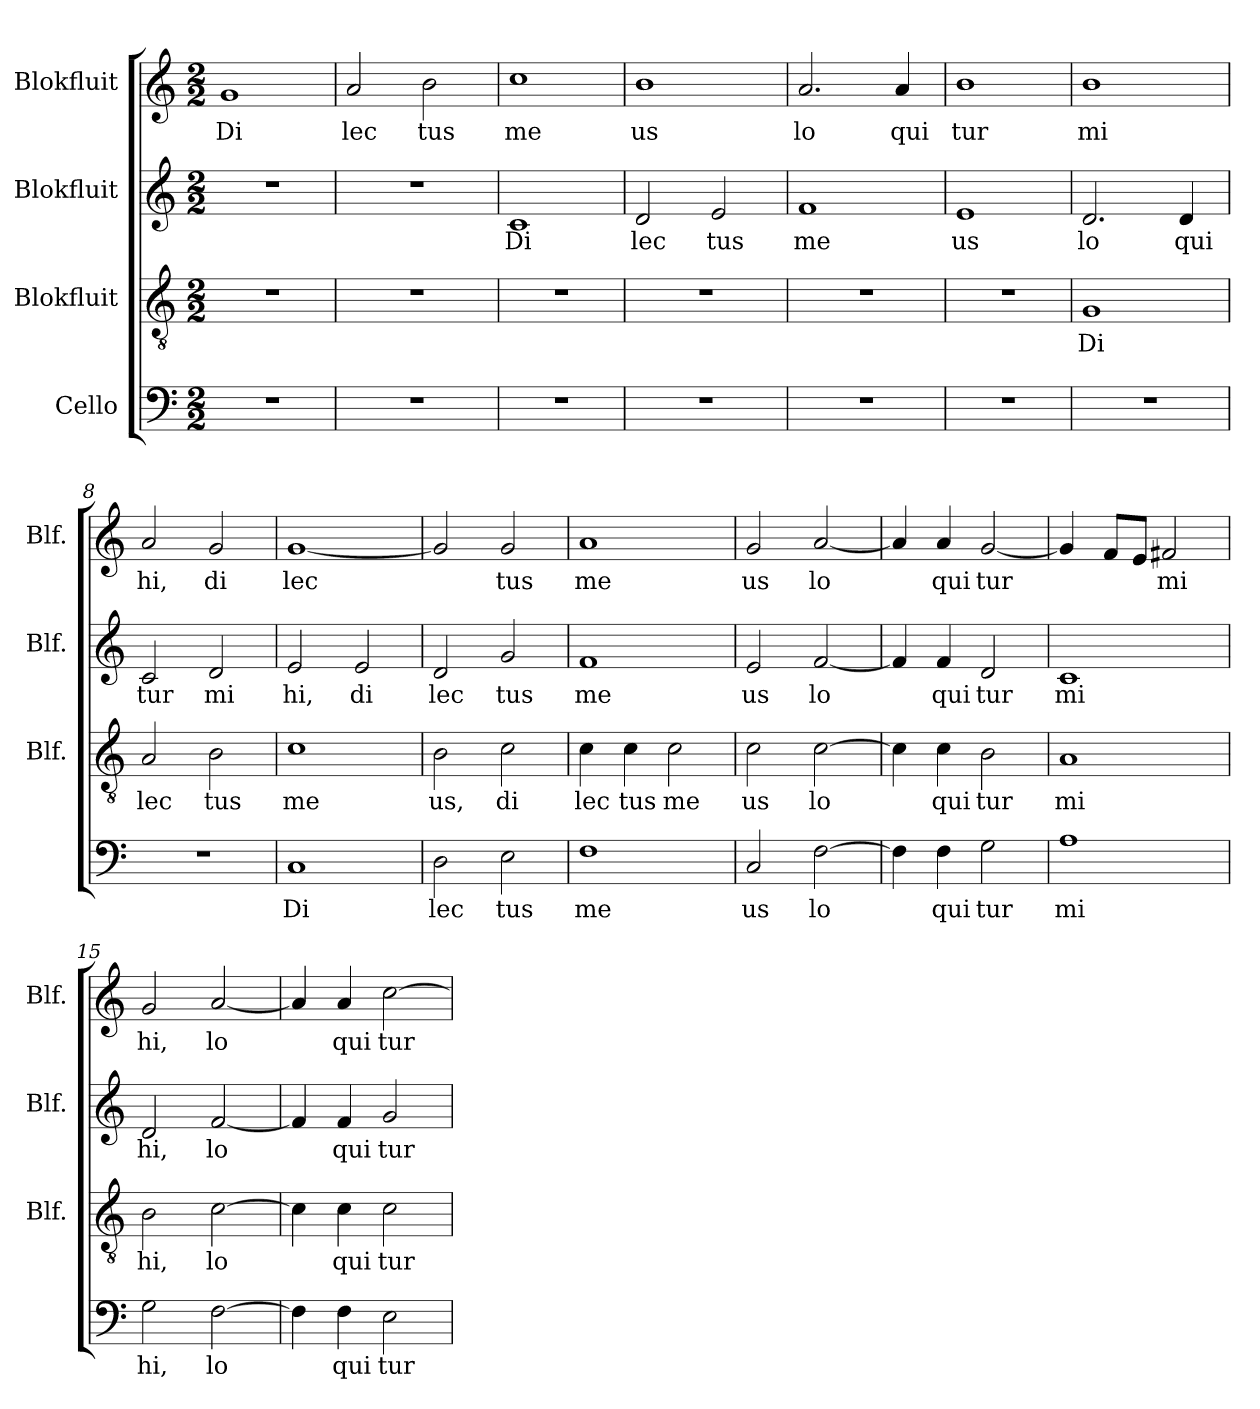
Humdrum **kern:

**kern	**text	**kern	**text	**kern	**text	**kern	**text
*part4	*part4	*part3	*part3	*part2	*part2	*part1	*part1
*staff4	*staff4	*staff3	*staff3	*staff2	*staff2	*staff1	*staff1
*I"Cello	*	*I"Blokfluit	*	*I"Blokfluit	*	*I"Blokfluit	*
*	*	*I'Blf.	*	*I'Blf.	*	*I'Blf.	*
*clefF4	*	*clefGv2	*	*clefG2	*	*clefG2	*
*k[]	*	*k[]	*	*k[]	*	*k[]	*
*M2/2	*	*M2/2	*	*M2/2	*	*M2/2	*
*MM200	*	*MM200	*	*MM200	*	*MM200	*
=1	=1	=1	=1	=1	=1	=1	=1
!	!	!	!	!	!	!	!LO:LY:b
1r	.	1r	.	1r	.	1g	Di
=2	=2	=2	=2	=2	=2	=2	=2
!	!	!	!	!	!	!	!LO:LY:b
1r	.	1r	.	1r	.	2a/	lec
!	!	!	!	!	!	!	!LO:LY:b
.	.	.	.	.	.	2b\	tus
=3	=3	=3	=3	=3	=3	=3	=3
!	!	!	!	!	!LO:LY:b	!	!LO:LY:b
1r	.	1r	.	1c	Di	1cc	me
=4	=4	=4	=4	=4	=4	=4	=4
!	!	!	!	!	!LO:LY:b	!	!LO:LY:b
1r	.	1r	.	2d/	lec	1b	us
!	!	!	!	!	!LO:LY:b	!	!
.	.	.	.	2e/	tus	.	.
=5	=5	=5	=5	=5	=5	=5	=5
!	!	!	!	!	!LO:LY:b	!	!LO:LY:b
1r	.	1r	.	1f	me	2.a/	lo
!	!	!	!	!	!	!	!LO:LY:b
.	.	.	.	.	.	4a/	qui
=6	=6	=6	=6	=6	=6	=6	=6
!	!	!	!	!	!LO:LY:b	!	!LO:LY:b
1r	.	1r	.	1e	us	1b	tur
=7	=7	=7	=7	=7	=7	=7	=7
!	!	!	!LO:LY:b	!	!LO:LY:b	!	!LO:LY:b
1r	.	1G	Di	2.d/	lo	1b	mi
!	!	!	!	!	!LO:LY:b	!	!
.	.	.	.	4d/	qui	.	.
=8	=8	=8	=8	=8	=8	=8	=8
!	!	!	!LO:LY:b	!	!LO:LY:b	!	!LO:LY:b
1r	.	2A/	lec	2c/	tur	2a/	hi,
!	!	!	!LO:LY:b	!	!LO:LY:b	!	!LO:LY:b
.	.	2B\	tus	2d/	mi	2g/	di
=9	=9	=9	=9	=9	=9	=9	=9
!	!LO:LY:b	!	!LO:LY:b	!	!LO:LY:b	!	!LO:LY:b
1C	Di	1c	me	2e/	hi,	[1g	lec
!	!	!	!	!	!LO:LY:b	!	!
.	.	.	.	2e/	di	.	.
!!LO:LB:g=z
=10	=10	=10	=10	=10	=10	=10	=10
!	!LO:LY:b	!	!LO:LY:b	!	!LO:LY:b	!	!
2D\	lec	2B\	us,	2d/	lec	2g/]	.
!	!LO:LY:b	!	!LO:LY:b	!	!LO:LY:b	!	!LO:LY:b
2E\	tus	2c\	di	2g/	tus	2g/	tus
=11	=11	=11	=11	=11	=11	=11	=11
!	!LO:LY:b	!	!LO:LY:b	!	!LO:LY:b	!	!LO:LY:b
1F	me	4c\	lec	1f	me	1a	me
!	!	!	!LO:LY:b	!	!	!	!
.	.	4c\	tus	.	.	.	.
!	!	!	!LO:LY:b	!	!	!	!
.	.	2c\	me	.	.	.	.
=12	=12	=12	=12	=12	=12	=12	=12
!	!LO:LY:b	!	!LO:LY:b	!	!LO:LY:b	!	!LO:LY:b
2C/	us	2c\	us	2e/	us	2g/	us
!	!LO:LY:b	!	!LO:LY:b	!	!LO:LY:b	!	!LO:LY:b
[2F\	lo	[2c\	lo	[2f/	lo	[2a/	lo
=13	=13	=13	=13	=13	=13	=13	=13
4F\]	.	4c\]	.	4f/]	.	4a/]	.
!	!LO:LY:b	!	!LO:LY:b	!	!LO:LY:b	!	!LO:LY:b
4F\	qui	4c\	qui	4f/	qui	4a/	qui
!	!LO:LY:b	!	!LO:LY:b	!	!LO:LY:b	!	!LO:LY:b
2G\	tur	2B\	tur	2d/	tur	[2g/	tur
=14	=14	=14	=14	=14	=14	=14	=14
!	!LO:LY:b	!	!LO:LY:b	!	!LO:LY:b	!	!
1A	mi	1A	mi	1c	mi	4g/]	.
.	.	.	.	.	.	8f/L	.
.	.	.	.	.	.	8e/J	.
!	!	!	!	!	!	!	!LO:LY:b
.	.	.	.	.	.	2f#X/	mi
=15	=15	=15	=15	=15	=15	=15	=15
!	!LO:LY:b	!	!LO:LY:b	!	!LO:LY:b	!	!LO:LY:b
2G\	hi,	2B\	hi,	2d/	hi,	2g/	hi,
!	!LO:LY:b	!	!LO:LY:b	!	!LO:LY:b	!	!LO:LY:b
[2F\	lo	[2c\	lo	[2f/	lo	[2a/	lo
=16	=16	=16	=16	=16	=16	=16	=16
4F\]	.	4c\]	.	4f/]	.	4a/]	.
!	!LO:LY:b	!	!LO:LY:b	!	!LO:LY:b	!	!LO:LY:b
4F\	qui	4c\	qui	4f/	qui	4a/	qui
!	!LO:LY:b	!	!LO:LY:b	!	!LO:LY:b	!	!LO:LY:b
2E\	tur	2c\	tur	2g/	tur	[2cc\	tur
=	=	=	=	=	=	=	=
*-	*-	*-	*-	*-	*-	*-	*-
